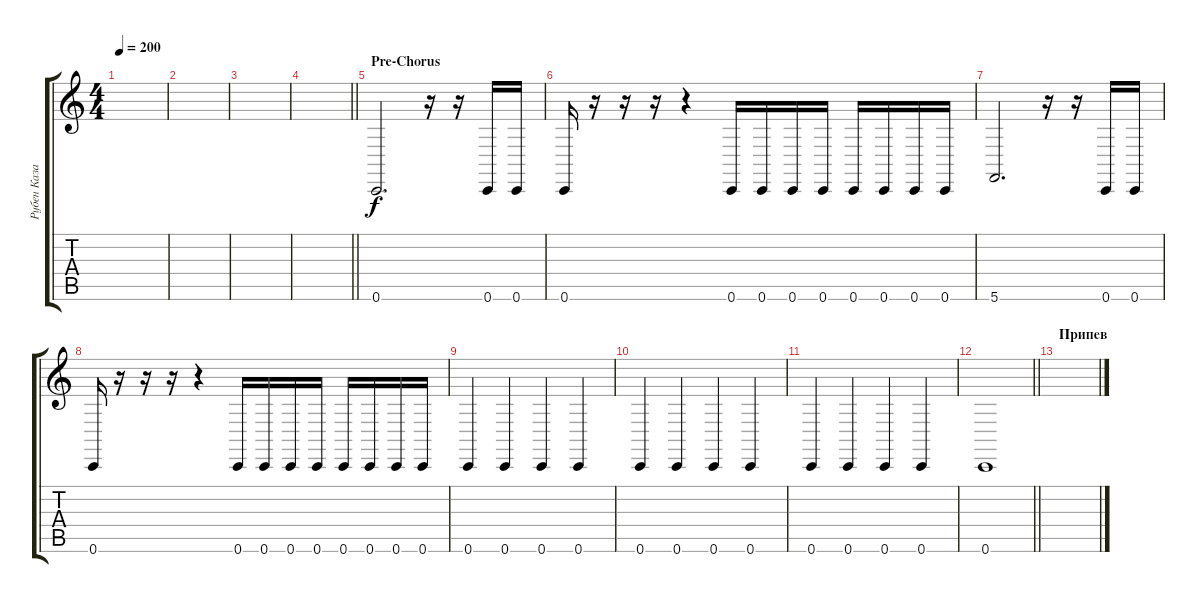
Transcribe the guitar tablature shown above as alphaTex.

\track ("Рубен Казарьян" "Рубен Каза") {instrument tuba}
\staff {score tabs}
\tuning (E4 B3 G3 D3 A2 C2) {hide}
\ts (4 4)
\tempo 200
\clef g2
\ks c
|
|
|
\barLineRight lightlight
|
\section ("" "Pre-Chorus")
0.6.2{d dy f instrument distortionguitar} r.16 r.16 0.6.16 0.6.16 |
0.6.16 r.16 r.16 r.16 r.4 0.6.16 0.6.16 0.6.16 0.6.16 0.6.16 0.6.16 0.6.16 0.6.16 |
5.6.2{d instrument distortionguitar} r.16 r.16 0.6.16 0.6.16 |
0.6.16 r.16 r.16 r.16 r.4 0.6.16 0.6.16 0.6.16 0.6.16 0.6.16 0.6.16 0.6.16 0.6.16 |
0.6.4 0.6.4 0.6.4 0.6.4 |
0.6.4 0.6.4 0.6.4 0.6.4 |
0.6.4 0.6.4 0.6.4 0.6.4 |
\barLineRight lightlight
0.6.1 |
\section ("" "Припев")
